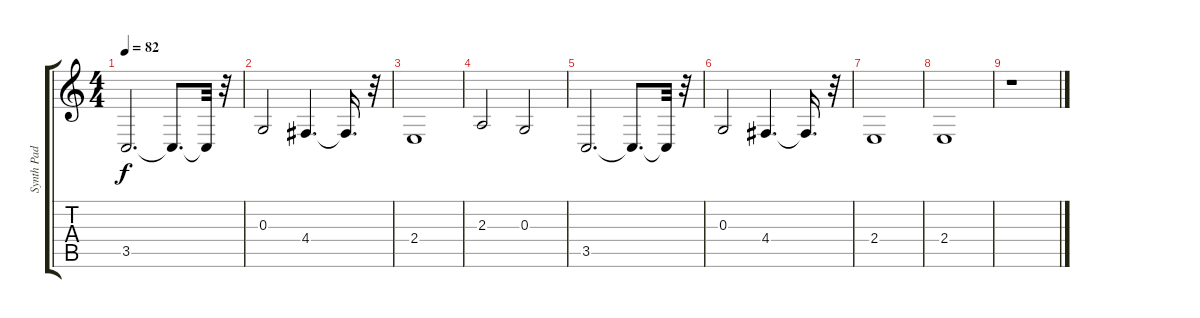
\track ("Synth Pad 1" "Synth Pad ") {instrument fx2soundtrack}
\staff {score tabs}
\tuning (E4 B3 G3 D3 A2 E2) {hide}
\ts (4 4)
\tempo 82
\clef g2
\ks c
3.5.2{d dy f} 3.5{t}.8{d} 3.5{t}.32 r.32 |
0.3.2 4.4.4{d} 4.4{t}.16{d} r.32 |
2.4.1 |
2.3.2 0.3.2 |
3.5.2{d} 3.5{t}.8{d} 3.5{t}.32 r.32 |
0.3.2 4.4.4{d} 4.4{t}.16{d} r.32 |
2.4.1 |
2.4.1 |
r.1
